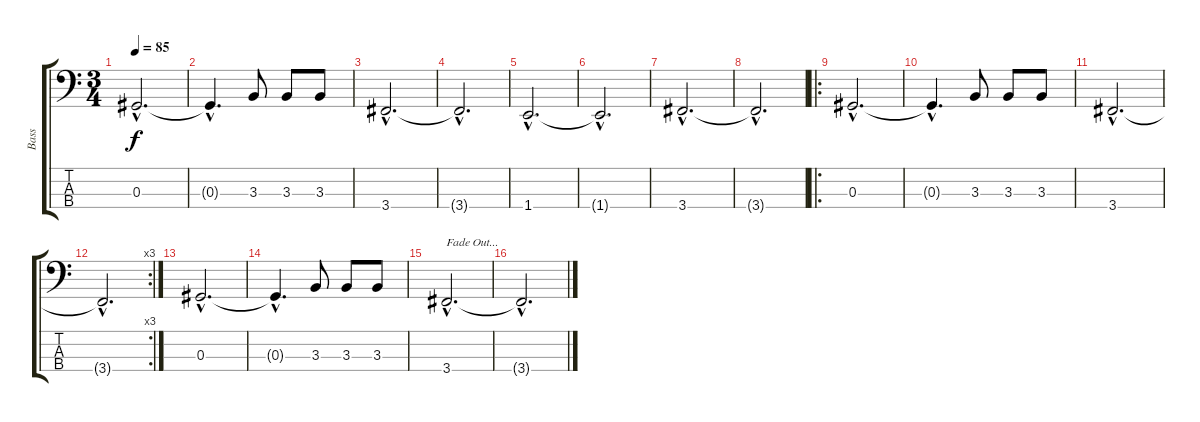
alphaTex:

\track ("Bass" "Bass") {instrument fretlessbass}
\staff {score tabs}
\tuning (Gb2 Db2 Ab1 Eb1) {hide}
\ts (3 4)
\tempo 85
\clef f4
\ks c
0.3{hac}.2{d dy f} |
0.3{hac t}.4{d} 3.3.8 3.3.8 3.3.8 |
3.4{hac}.2{d} |
3.4{hac t}.2{d} |
1.4{hac}.2{d} |
1.4{hac t}.2{d} |
3.4{hac}.2{d} |
3.4{hac t}.2{d} |
\ro
0.3{hac}.2{d} |
0.3{hac t}.4{d} 3.3.8 3.3.8 3.3.8 |
3.4{hac}.2{d} |
\rc 3
3.4{hac t}.2{d} |
0.3{hac}.2{d} |
0.3{hac t}.4{d} 3.3.8 3.3.8 3.3.8 |
3.4{hac}.2{d txt "Fade Out..." volume 14} |
3.4{hac t}.2{d}
